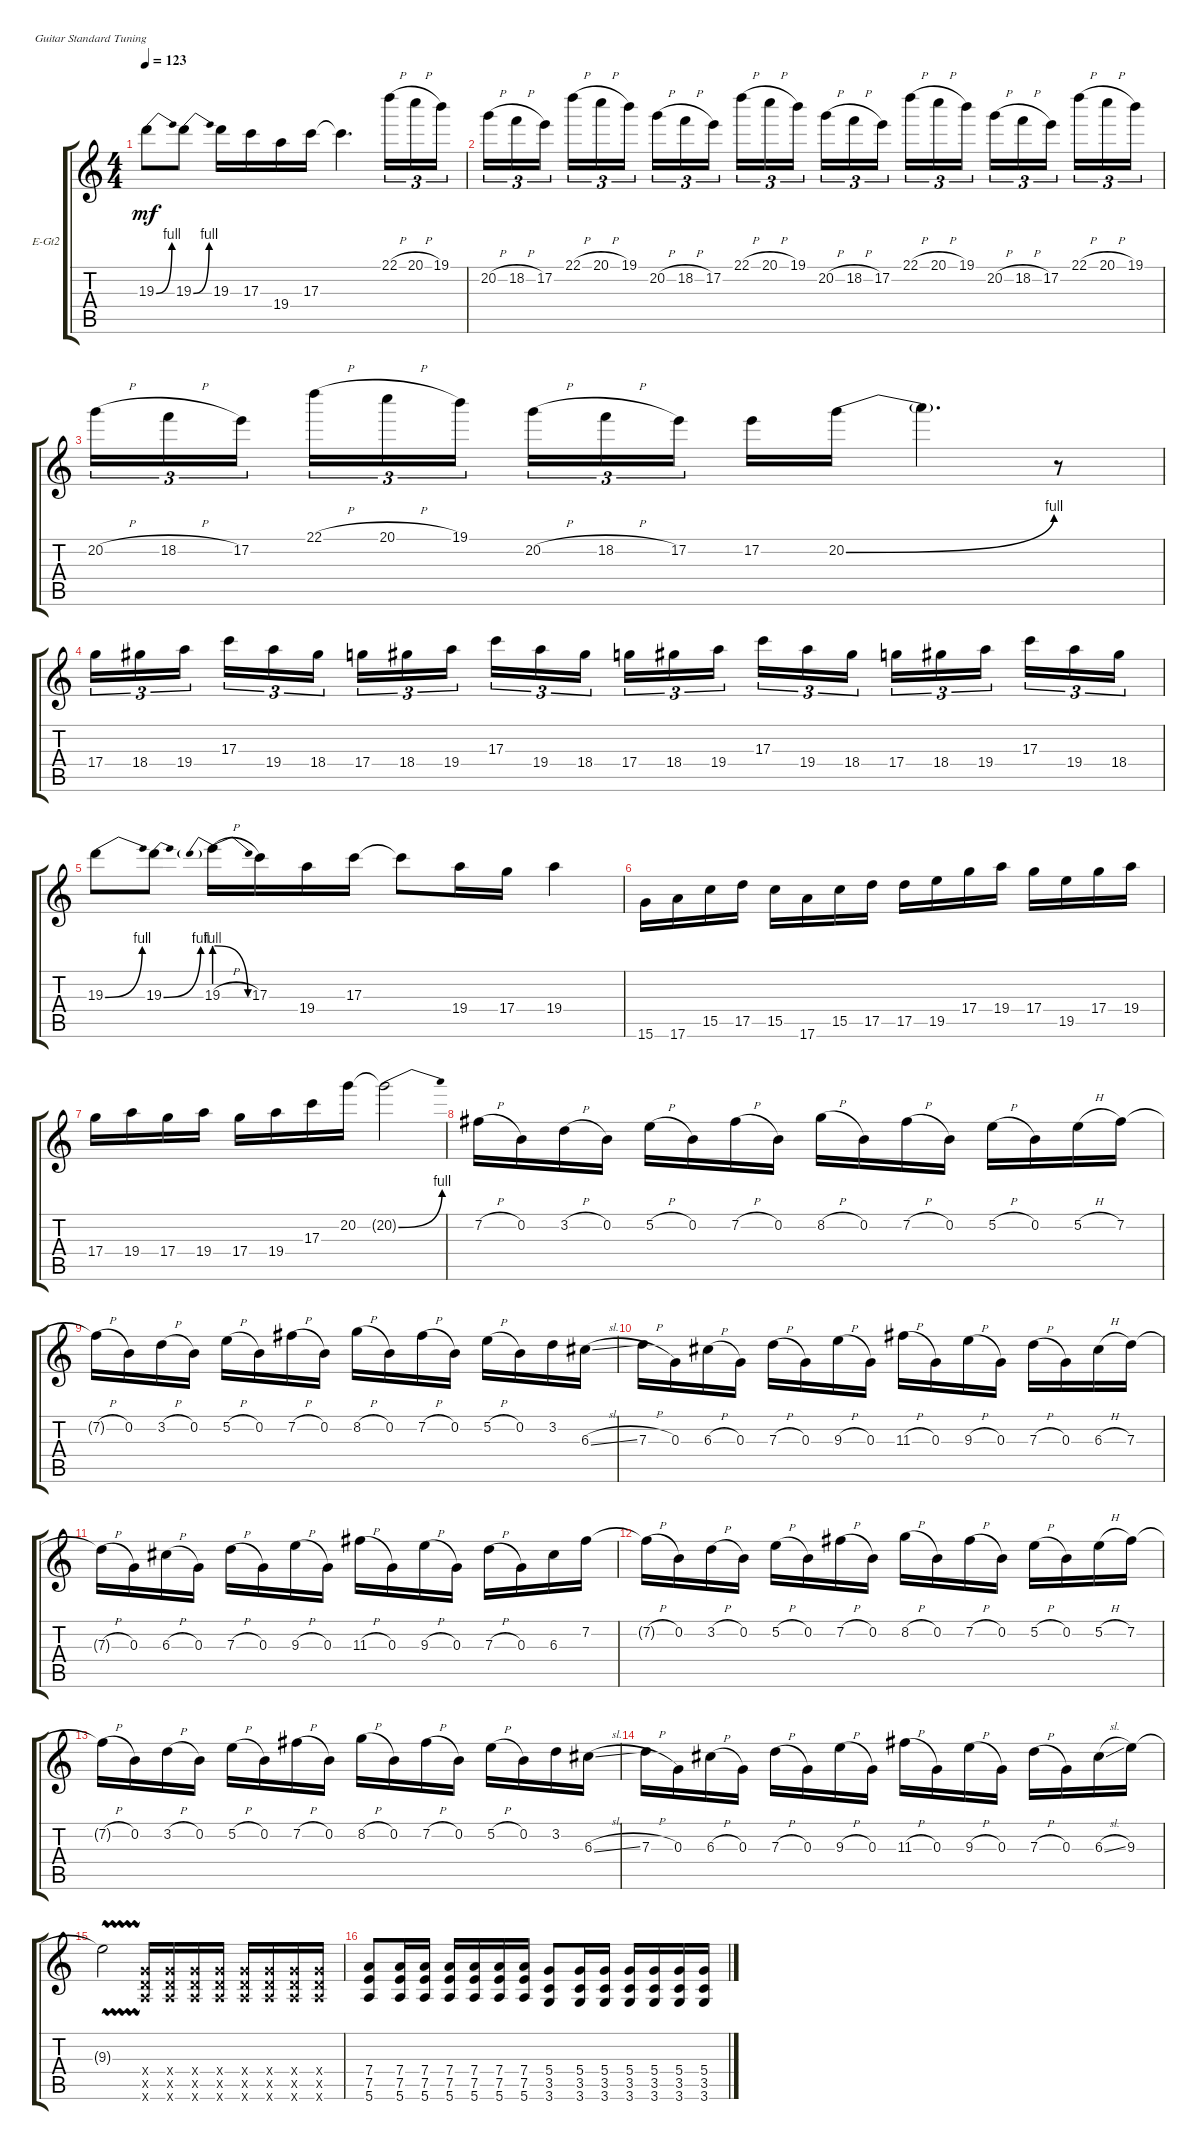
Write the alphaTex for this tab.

\defaultSystemsLayout 4
\bracketExtendMode groupsimilarinstruments
\firstSystemTrackNameOrientation horizontal
\otherSystemsTrackNameOrientation horizontal
\track ("Guitar 2" "E-Gt2") {instrument distortionguitar}
\staff {score tabs}
\tuning (E4 B3 G3 D3 A2 E2)
\ts (4 4)
\tempo 123
\clef g2
\ks c
19.3{be (bend 0 0 15 4)}.8{dy mf} 19.3{be (bend 0 0 15 4)}.8 19.3.16 17.3.16 19.4.16 17.3.16 17.3{t}.4{d} 22.1{h}.16{tu (3 2)} 20.1{h}.16{tu (3 2)} 19.1.16{tu (3 2)} |
20.2{h}.16{tu (3 2)} 18.2{h}.16{tu (3 2)} 17.2.16{tu (3 2)} 22.1{h}.16{tu (3 2)} 20.1{h}.16{tu (3 2)} 19.1.16{tu (3 2)} 20.2{h}.16{tu (3 2)} 18.2{h}.16{tu (3 2)} 17.2.16{tu (3 2)} 22.1{h}.16{tu (3 2)} 20.1{h}.16{tu (3 2)} 19.1.16{tu (3 2)} 20.2{h}.16{tu (3 2)} 18.2{h}.16{tu (3 2)} 17.2.16{tu (3 2)} 22.1{h}.16{tu (3 2)} 20.1{h}.16{tu (3 2)} 19.1.16{tu (3 2)} 20.2{h}.16{tu (3 2)} 18.2{h}.16{tu (3 2)} 17.2.16{tu (3 2)} 22.1{h}.16{tu (3 2)} 20.1{h}.16{tu (3 2)} 19.1.16{tu (3 2)} |
20.2{h}.16{tu (3 2)} 18.2{h}.16{tu (3 2)} 17.2.16{tu (3 2)} 22.1{h}.16{tu (3 2)} 20.1{h}.16{tu (3 2)} 19.1.16{tu (3 2)} 20.2{h}.16{tu (3 2)} 18.2{h}.16{tu (3 2)} 17.2.16{tu (3 2)} 17.2.16 20.2{be (bend 0 0 10.2 4)}.16 20.2{t}.4{d} r.8 |
17.4.16{tu (3 2)} 18.4.16{tu (3 2)} 19.4.16{tu (3 2)} 17.3.16{tu (3 2)} 19.4.16{tu (3 2)} 18.4.16{tu (3 2)} 17.4.16{tu (3 2)} 18.4.16{tu (3 2)} 19.4.16{tu (3 2)} 17.3.16{tu (3 2)} 19.4.16{tu (3 2)} 18.4.16{tu (3 2)} 17.4.16{tu (3 2)} 18.4.16{tu (3 2)} 19.4.16{tu (3 2)} 17.3.16{tu (3 2)} 19.4.16{tu (3 2)} 18.4.16{tu (3 2)} 17.4.16{tu (3 2)} 18.4.16{tu (3 2)} 19.4.16{tu (3 2)} 17.3.16{tu (3 2)} 19.4.16{tu (3 2)} 18.4.16{tu (3 2)} |
19.3{be (bend 0 0 15 4)}.8 19.3{be (bend 0 0 15 4)}.8 19.3{be (prebendrelease 0 4 15 0) h}.16 17.3.16 19.4.16 17.3.16 17.3{t}.8 19.4.16 17.4.16 19.4.4 |
15.6.16 17.6.16 15.5.16 17.5.16 15.5.16 17.6.16 15.5.16 17.5.16 17.5.16 19.5.16 17.4.16 19.4.16 17.4.16 19.5.16 17.4.16 19.4.16 |
17.4.16 19.4.16 17.4.16 19.4.16 17.4.16 19.4.16 17.3.16 20.2.16 20.2{be (bend 0 0 35.4 4) t}.2 |
7.2{h}.16 0.2.16 3.2{h}.16 0.2.16 5.2{h}.16 0.2.16 7.2{h}.16 0.2.16 8.2{h}.16 0.2.16 7.2{h}.16 0.2.16 5.2{h}.16 0.2.16 5.2{h}.16 7.2.16 |
7.2{h t}.16 0.2.16 3.2{h}.16 0.2.16 5.2{h}.16 0.2.16 7.2{h}.16 0.2.16 8.2{h}.16 0.2.16 7.2{h}.16 0.2.16 5.2{h}.16 0.2.16 3.2.16 6.3{sl}.16 |
7.3{h}.16 0.3.16 6.3{h}.16 0.3.16 7.3{h}.16 0.3.16 9.3{h}.16 0.3.16 11.3{h}.16 0.3.16 9.3{h}.16 0.3.16 7.3{h}.16 0.3.16 6.3{h}.16 7.3.16 |
7.3{h t}.16 0.3.16 6.3{h}.16 0.3.16 7.3{h}.16 0.3.16 9.3{h}.16 0.3.16 11.3{h}.16 0.3.16 9.3{h}.16 0.3.16 7.3{h}.16 0.3.16 6.3.16 7.2.16 |
7.2{h t}.16 0.2.16 3.2{h}.16 0.2.16 5.2{h}.16 0.2.16 7.2{h}.16 0.2.16 8.2{h}.16 0.2.16 7.2{h}.16 0.2.16 5.2{h}.16 0.2.16 5.2{h}.16 7.2.16 |
7.2{h t}.16 0.2.16 3.2{h}.16 0.2.16 5.2{h}.16 0.2.16 7.2{h}.16 0.2.16 8.2{h}.16 0.2.16 7.2{h}.16 0.2.16 5.2{h}.16 0.2.16 3.2.16 6.3{sl}.16 |
7.3{h}.16 0.3.16 6.3{h}.16 0.3.16 7.3{h}.16 0.3.16 9.3{h}.16 0.3.16 11.3{h}.16 0.3.16 9.3{h}.16 0.3.16 7.3{h}.16 0.3.16 6.3{sl}.16 9.3.16 |
9.3{vw t}.2 (5.6{x} 5.5{x} 5.4{x}).16 (5.6{x} 5.5{x} 5.4{x}).16 (5.6{x} 5.5{x} 5.4{x}).16 (5.6{x} 5.5{x} 5.4{x}).16 (5.6{x} 5.5{x} 5.4{x}).16 (5.6{x} 5.5{x} 5.4{x}).16 (5.6{x} 5.5{x} 5.4{x}).16 (5.6{x} 5.5{x} 5.4{x}).16 |
(5.6 7.5 7.4).8 (5.6 7.4 7.5).16 (5.6 7.4 7.5).16 (5.6 7.4 7.5).16 (5.6 7.5 7.4).16 (5.6 7.4 7.5).16 (5.6 7.4 7.5).16 (3.5 5.4 3.6).8 (3.5 5.4 3.6).16 (3.5 5.4 3.6).16 (3.5 5.4 3.6).16 (3.5 5.4 3.6).16 (3.5 5.4 3.6).16 (3.5 5.4 3.6).16
